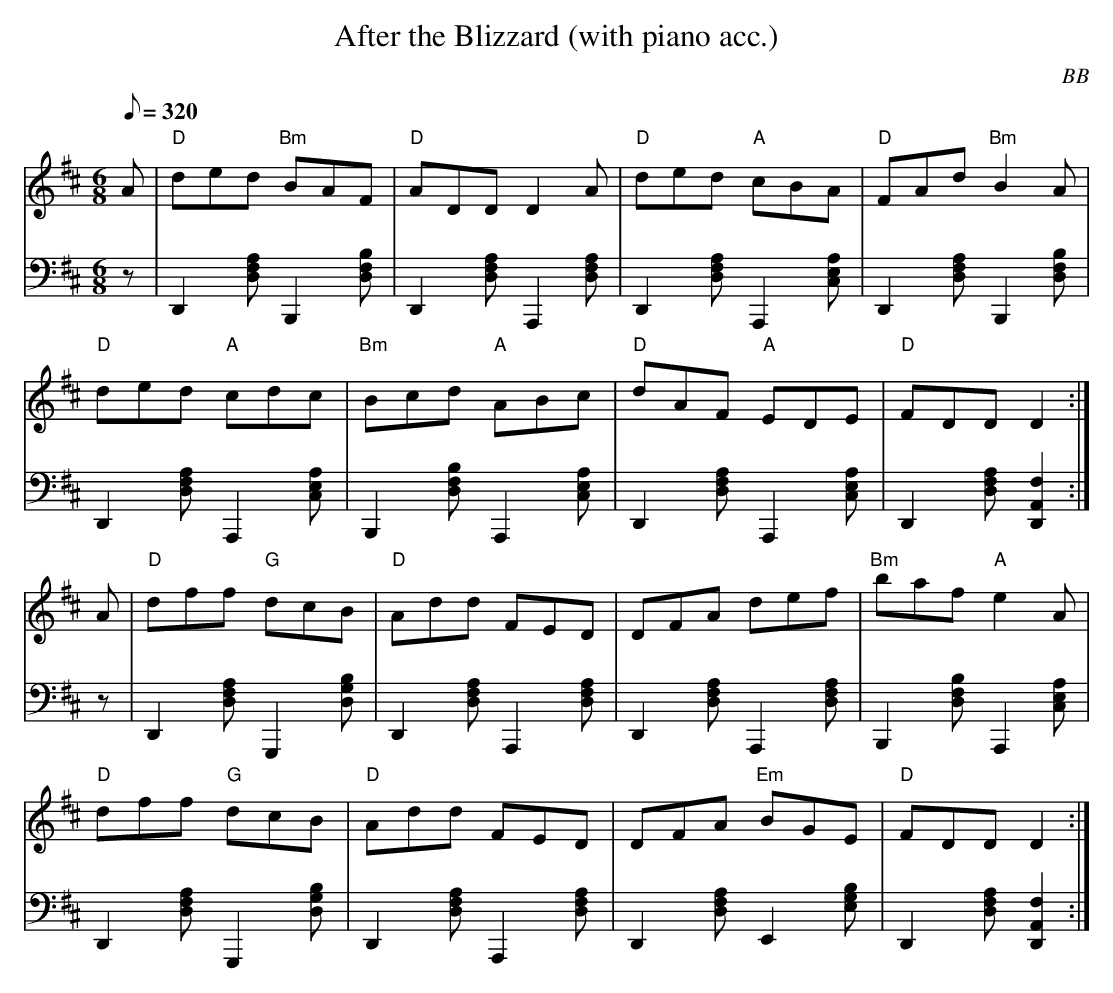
X:1
T: After the Blizzard (with piano acc.)
C: BB
Q: 1/8=320
M: 6/8
L: 1/8
V: 1 program 1 73 %flute
V: 2 volume=70 clef=bass m=D program 1 01
K: D
[V:1] A|"D"ded "Bm"BAF | "D"ADD D2 A | "D"ded "A"cBA |"D"FAd "Bm"B2 A |
[V:2] z|D,2[AFD]B,,2[BFD]|D,2[AFD]A,,2[AFD]|D,2[AFD]A,,2[AEC]|D,2[AFD]B,,2[BFD]|
[V:1] "D"ded "A"cdc | "Bm"Bcd "A"ABc | "D"dAF "A"EDE | "D"FDD D2 :|
[V:2] D,2[AFD]A,,2[AEC]|B,,2[BFD]A,,2[AEC]|D,2[AFD]A,,2[AEC]|D,2[AFD][A,2D,2F2]:|
[V:1] A|"D"dff "G"dcB | "D"Add FED | DFA def | "Bm"baf "A"e2 A |
[V:2] z|D,2[AFD]G,,2[GDB]|D,2[AFD]A,,2[AFD]|D,2[AFD]A,,2[AFD]|B,,2[BFD]A,,2[AEC]|
[V:1] "D"dff "G"dcB | "D"Add FED | DFA "Em"BGE |"D"FDD D2 :|
[V:2] D,2[AFD]G,,2[GDB]|D,2[AFD]A,,2[AFD]|D,2[AFD]E,2[EBG]|D,2[AFD] [A,2D,2F2] :|
